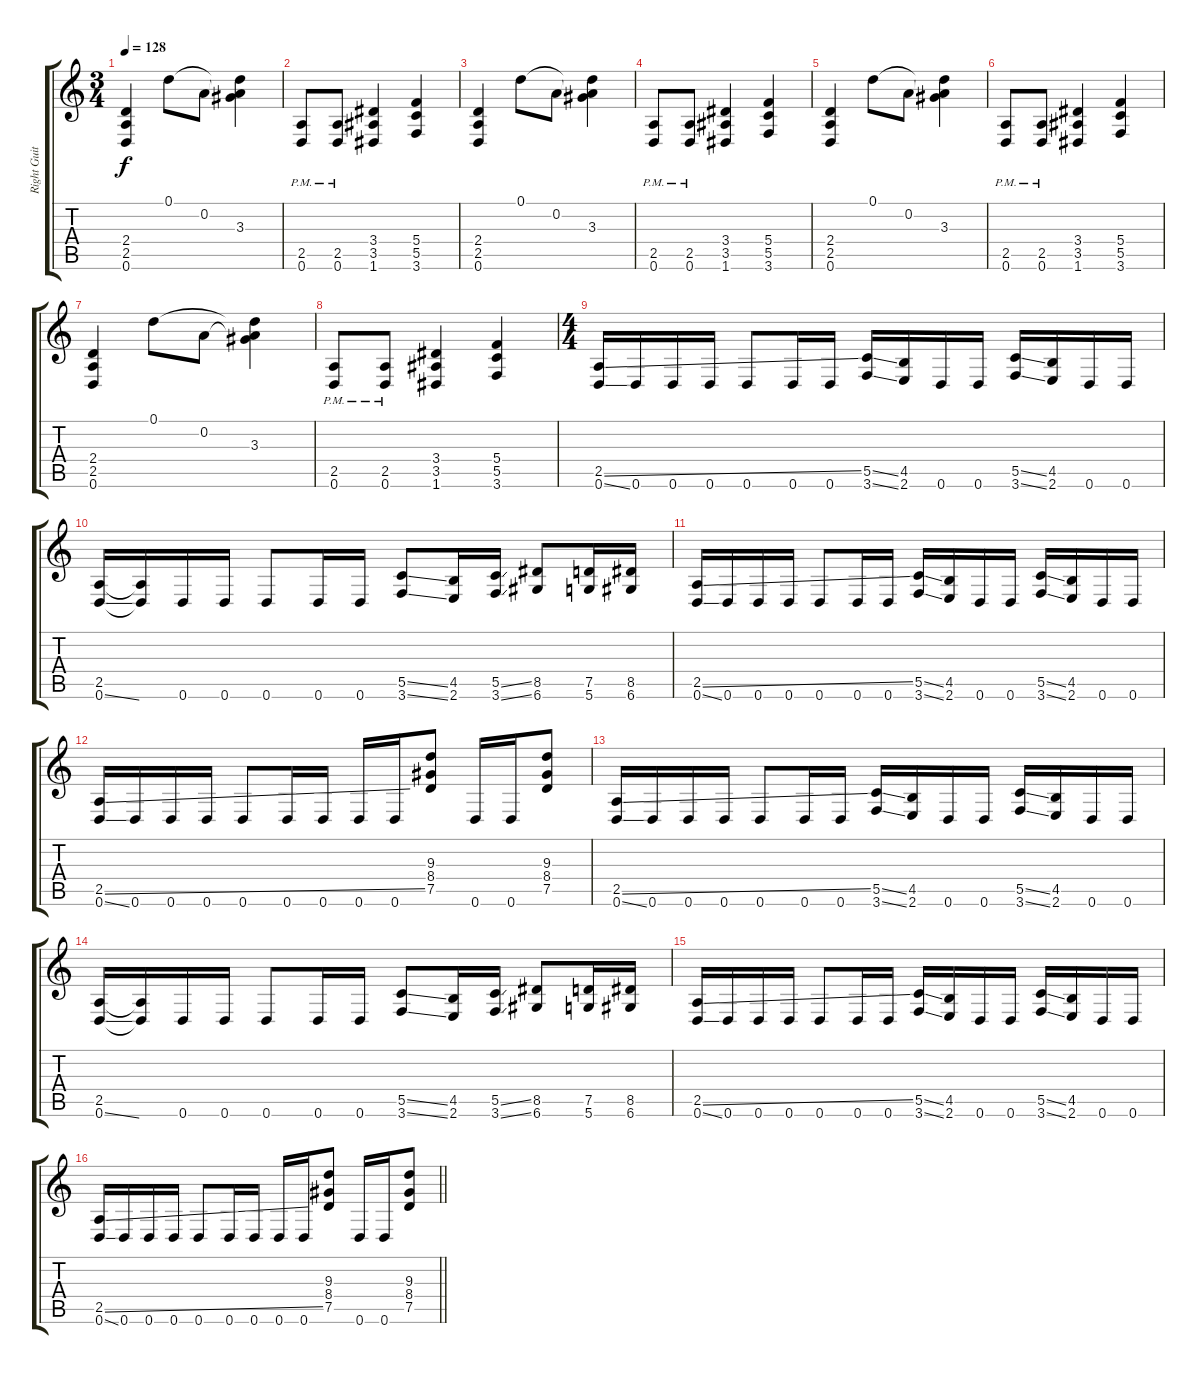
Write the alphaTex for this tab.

\track ("Right Guitar" "Right Guit") {instrument distortionguitar}
\staff {score tabs}
\tuning (D4 A3 F3 C3 G2 D2) {hide}
\ts (3 4)
\tempo 128
\clef g2
\ks c
(2.4 2.5 0.6).4{dy f} 0.1.8 0.2.8 (0.1{t} 0.2{t} 3.3).4 |
(2.5{pm} 0.6{pm}).8 (2.5{pm} 0.6{pm}).8 (3.4 3.5 1.6).4 (5.4 5.5 3.6).4 |
(2.4 2.5 0.6).4 0.1.8 0.2.8 (0.1{t} 0.2{t} 3.3).4 |
(2.5{pm} 0.6{pm}).8 (2.5{pm} 0.6{pm}).8 (3.4 3.5 1.6).4 (5.4 5.5 3.6).4 |
(2.4 2.5 0.6).4 0.1.8 0.2.8 (0.1{t} 0.2{t} 3.3).4 |
(2.5{pm} 0.6{pm}).8 (2.5{pm} 0.6{pm}).8 (3.4 3.5 1.6).4 (5.4 5.5 3.6).4 |
(2.4 2.5 0.6).4 0.1.8 0.2.8 (0.1{t} 0.2{t} 3.3).4 |
(2.5{pm} 0.6{pm}).8 (2.5{pm} 0.6{pm}).8 (3.4 3.5 1.6).4 (5.4 5.5 3.6).4 |
\ts (4 4)
(2.5{ss} 0.6{ss}).16 0.6.16 0.6.16 0.6.16 0.6.8 0.6.16 0.6.16 (5.5{ss} 3.6{ss}).16 (4.5 2.6).16 0.6.16 0.6.16 (5.5{ss} 3.6{ss}).16 (4.5 2.6).16 0.6.16 0.6.16 |
(2.5 0.6{ss}).16 (2.5{t} 0.6{t}).16 0.6.16 0.6.16 0.6.8 0.6.16 0.6.16 (5.5{ss} 3.6{ss}).8 (4.5 2.6).16 (5.5{ss} 3.6{ss}).16 (8.5 6.6).8 (7.5 5.6).16 (8.5 6.6).16 |
(2.5{ss} 0.6{ss}).16 0.6.16 0.6.16 0.6.16 0.6.8 0.6.16 0.6.16 (5.5{ss} 3.6{ss}).16 (4.5 2.6).16 0.6.16 0.6.16 (5.5{ss} 3.6{ss}).16 (4.5 2.6).16 0.6.16 0.6.16 |
(2.5{ss} 0.6{ss}).16 0.6.16 0.6.16 0.6.16 0.6.8 0.6.16 0.6.16 0.6.16 0.6.16 (9.3 8.4 7.5).8 0.6.16 0.6.16 (9.3 8.4 7.5).8 |
(2.5{ss} 0.6{ss}).16 0.6.16 0.6.16 0.6.16 0.6.8 0.6.16 0.6.16 (5.5{ss} 3.6{ss}).16 (4.5 2.6).16 0.6.16 0.6.16 (5.5{ss} 3.6{ss}).16 (4.5 2.6).16 0.6.16 0.6.16 |
(2.5 0.6{ss}).16 (2.5{t} 0.6{t}).16 0.6.16 0.6.16 0.6.8 0.6.16 0.6.16 (5.5{ss} 3.6{ss}).8 (4.5 2.6).16 (5.5{ss} 3.6{ss}).16 (8.5 6.6).8 (7.5 5.6).16 (8.5 6.6).16 |
(2.5{ss} 0.6{ss}).16 0.6.16 0.6.16 0.6.16 0.6.8 0.6.16 0.6.16 (5.5{ss} 3.6{ss}).16 (4.5 2.6).16 0.6.16 0.6.16 (5.5{ss} 3.6{ss}).16 (4.5 2.6).16 0.6.16 0.6.16 |
\barLineRight lightlight
(2.5{ss} 0.6{ss}).16 0.6.16 0.6.16 0.6.16 0.6.8 0.6.16 0.6.16 0.6.16 0.6.16 (9.3 8.4 7.5).8 0.6.16 0.6.16 (9.3 8.4 7.5).8
